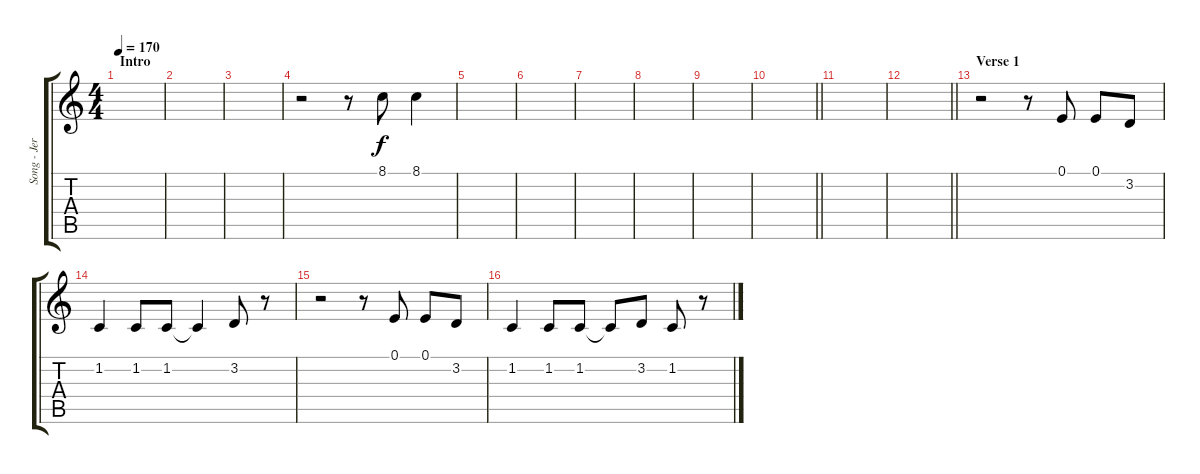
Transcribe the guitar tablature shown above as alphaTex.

\track ("Song - Jerem'" "Song - Jer") {instrument ocarina}
\staff {score tabs}
\tuning (E4 B3 G3 D3 A2 E2) {hide}
\ts (4 4)
\section ("" "Intro")
\tempo 170
\clef g2
\ks c
|
|
|
r.2 r.8 8.1.8 8.1.4 |
|
|
|
|
|
\barLineRight lightlight
|
|
\barLineRight lightlight
|
\section ("" "Verse 1")
r.2 r.8 0.1.8 0.1.8 3.2.8 |
1.2.4 1.2.8 1.2.8 1.2{t}.4 3.2.8 r.8 |
r.2 r.8 0.1.8 0.1.8 3.2.8 |
1.2.4 1.2.8 1.2.8 1.2{t}.8 3.2.8 1.2.8 r.8
